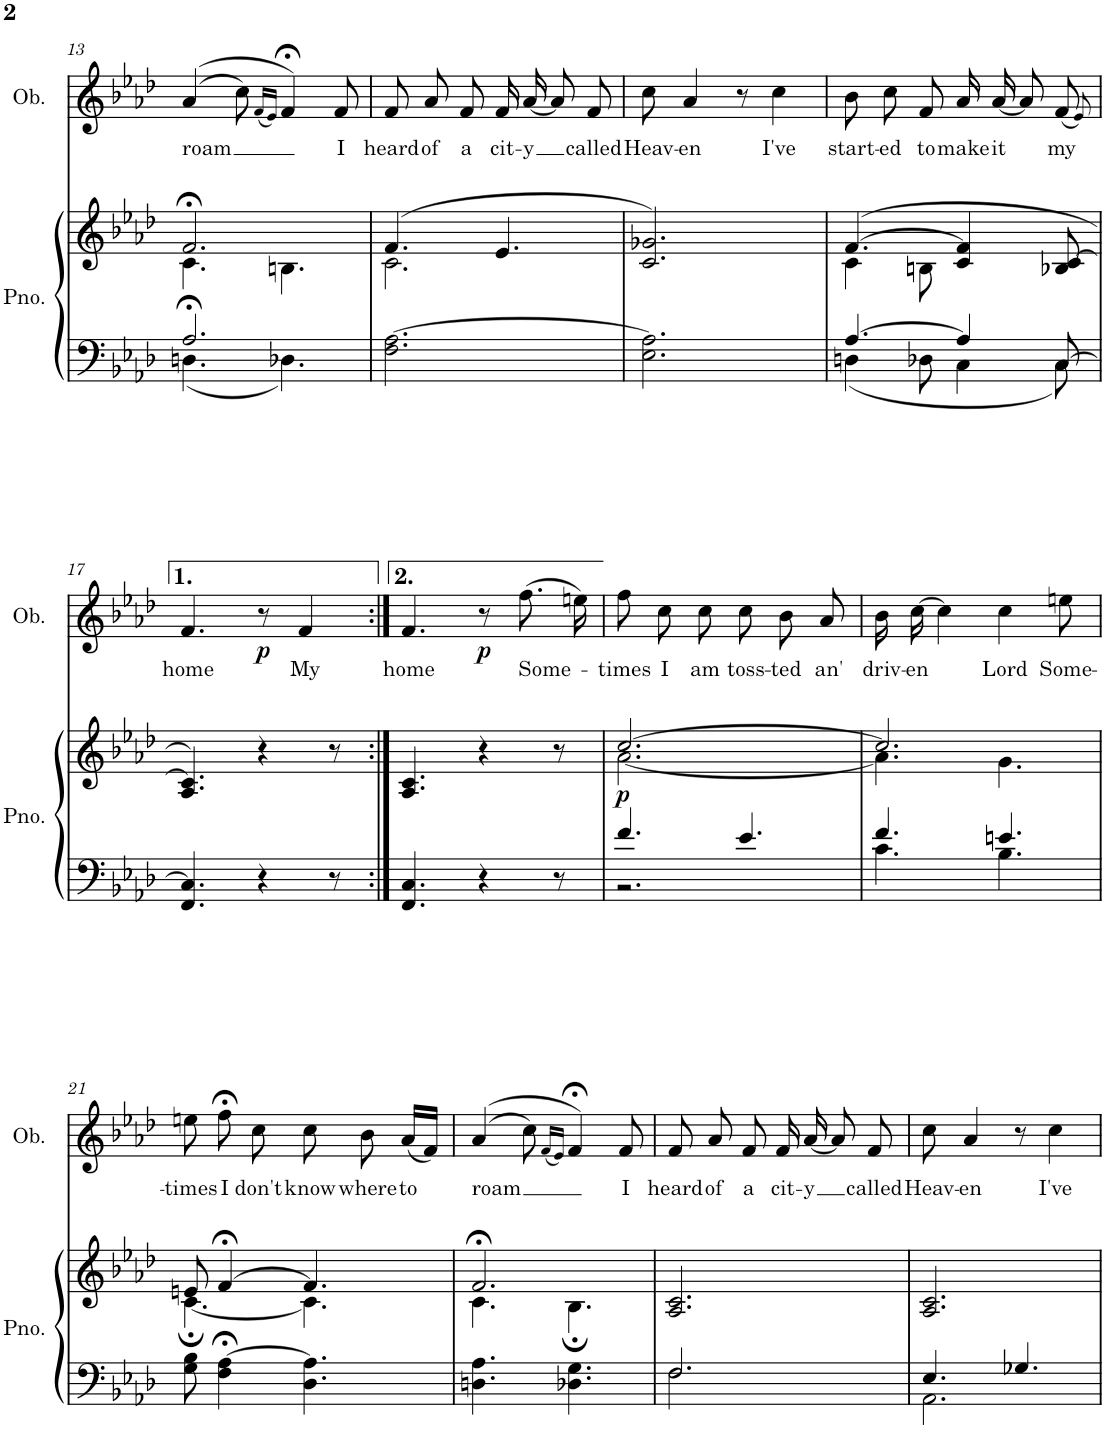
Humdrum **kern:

**kern	**kern	**dynam	**kern	**text	**dynam
*part2	*part2	*part2	*part1	*part1	*part1
*staff3	*staff2	*staff2/3	*staff1	*staff1	*staff1
*I"Piano	*	*	*I"Oboe	*	*
*I'Pno.	*	*	*I'Ob.	*	*
!!LO:PB:g=z
*clefF4	*clefG2	*	*clefG2	*	*
*k[b-e-a-d-]	*k[b-e-a-d-]	*	*k[b-e-a-d-]	*	*
*M6/8	*M6/8	*	*M6/8	*	*
=13	=13	=13	=13	=13	=13
*^	*^	*	*	*	*
!	!	!	!	!	!	!LO:LY:b	!
2.A-;</	4.Dn\	2.f;</	4.c\	.	((4a-/	roam	.
.	.	.	.	.	8cc\)	.	.
.	.	.	.	.	(16qf/LL)	.	.
.	.	.	.	.	16qe-/JJ)	.	.
.	4.D-X\	.	4.Bn\	.	4f;</	.	.
!	!	!	!	!	!	!LO:LY:b	!
.	.	.	.	.	8f/	I	.
*v	*v	*	*	*	*	*	*
=14	=14	=14	=14	=14	=14	=14
!	!	!	!	!	!LO:LY:b	!
2.F\ [2.A-\	(4.f/	2.c\	.	8f/	heard	.
!	!	!	!	!	!LO:LY:b	!
.	.	.	.	8a-/	of	.
!	!	!	!	!	!LO:LY:b	!
.	.	.	.	8f/	a	.
!	!	!	!	!	!LO:LY:b	!
.	4.e-/	.	.	16f/	cit-	.
!	!	!	!	!	!LO:LY:b	!
.	.	.	.	[16a-/	-y	.
.	.	.	.	8a-/]	.	.
!	!	!	!	!	!LO:LY:b	!
.	.	.	.	8f/	called	.
*	*v	*v	*	*	*	*
=15	=15	=15	=15	=15	=15
!	!	!	!	!LO:LY:b	!
2.E-\ 2.A-\]	2.c/ 2.g-X/)	.	8cc\	Heav-	.
!	!	!	!	!LO:LY:b	!
.	.	.	4a-/	-en	.
.	.	.	8r	.	.
!	!	!	!	!LO:LY:b	!
.	.	.	4cc\	I've	.
=16	=16	=16	=16	=16	=16
*^	*^	*	*	*	*
!	!	!	!	!	!	!LO:LY:b	!
[4.A-/	4Dn\	([4.f/	4c\	.	8b-\	start-	.
!	!	!	!	!	!	!LO:LY:b	!
.	.	.	.	.	8cc\	-ed	.
!	!	!	!	!	!	!LO:LY:b	!
.	8D-X\	.	8Bn\	.	8f/	to	.
!	!	!	!	!	!	!LO:LY:b	!
4A-/]	4C\	4c/ 4f/]	4.ryy	.	16a-/	make	.
!	!	!	!	!	!	!LO:LY:b	!
.	.	.	.	.	[16a-/	it	.
.	.	.	.	.	8a-/]	.	.
!	!	!	!	!	!	!LO:LY:b	!
[8C/	8C\	8B-X/ [8c/	.	.	(8f/	my	.
*v	*v	*	*	*	*	*	*
*	*v	*v	*	*	*	*
.	.	.	8qe-/)	.	.
!!LO:LB:g=z
=17	=17	=17	=17	=17	=17
!	!	!	!	!LO:LY:b	!
4.FF/ 4.C/]	4.A-/ 4.c/])	.	4.f/	home	.
!	!	!	!	!	!LO:DY:b
4r	4r	.	8r	.	p
!	!	!	!	!LO:LY:b	!
.	.	.	4f/	My	.
8r	8r	.	.	.	.
=18:|!	=18:|!	=18:|!	=18:|!	=18:|!	=18:|!
!	!	!	!	!LO:LY:b	!
4.FF/ 4.C/	4.A-/ 4.c/	.	4.f/	home	.
!	!	!	!	!	!LO:DY:b
4r	4r	.	8r	.	p
!	!	!	!	!LO:LY:b	!
.	.	.	(8.ff\	Some-	.
8r	8r	.	.	.	.
.	.	.	16een\)	.	.
=19	=19	=19	=19	=19	=19
*^	*^	*	*	*	*
!	!	!	!	!LO:DY:b	!	!LO:LY:b	!
4.f/	2.r	[2.cc/	[2.a-\	p	8ff\	-times	.
!	!	!	!	!	!	!LO:LY:b	!
.	.	.	.	.	8cc\	I	.
!	!	!	!	!	!	!LO:LY:b	!
.	.	.	.	.	8cc\	am	.
!	!	!	!	!	!	!LO:LY:b	!
4.e-/	.	.	.	.	8cc\	toss-	.
!	!	!	!	!	!	!LO:LY:b	!
.	.	.	.	.	8b-\	-ted	.
!	!	!	!	!	!	!LO:LY:b	!
.	.	.	.	.	8a-/	an'	.
=20	=20	=20	=20	=20	=20	=20	=20
!	!	!	!	!	!	!LO:LY:b	!
4.f/	4.c\	2.cc/]	4.a-\]	.	16b-\	driv-	.
!	!	!	!	!	!	!LO:LY:b	!
.	.	.	.	.	[16cc\	-en	.
.	.	.	.	.	4cc\]	.	.
!	!	!	!	!	!	!LO:LY:b	!
4.en/	4.B-\	.	4.g\	.	4cc\	Lord	.
!	!	!	!	!	!	!LO:LY:b	!
.	.	.	.	.	8een\	Some-	.
*v	*v	*	*	*	*	*	*
!!LO:LB:g=z
=21	=21	=21	=21	=21	=21	=21
!	!	!	!	!	!LO:LY:b	!
8G\ 8B-\	8en/	[4.c;\	.	8een\	-times	.
!	!	!	!	!	!LO:LY:b	!
4F\;< [4A-\;<	[4f;</	.	.	8ff;<\	I	.
!	!	!	!	!	!LO:LY:b	!
.	.	.	.	8cc\	don't	.
!	!	!	!	!	!LO:LY:b	!
4.D-\ 4.A-\]	4.f/]	4.c\]	.	8cc\	know	.
!	!	!	!	!	!LO:LY:b	!
.	.	.	.	8b-\	where	.
!	!	!	!	!	!LO:LY:b	!
.	.	.	.	(16a-/LL	to	.
.	.	.	.	16f/JJ)	.	.
=22	=22	=22	=22	=22	=22	=22
!	!	!	!	!	!LO:LY:b	!
4.Dn\ 4.A-\	2.f;</	4.c\	.	((4a-/	roam	.
.	.	.	.	8cc\)	.	.
.	.	.	.	(16qf/LL)	.	.
.	.	.	.	16qe-/JJ)	.	.
4.D-X\ 4.G\	.	4.B-;\	.	4f;</	.	.
!	!	!	!	!	!LO:LY:b	!
.	.	.	.	8f/	I	.
*	*v	*v	*	*	*	*
=23	=23	=23	=23	=23	=23
*^	*	*	*	*	*
!	!	!	!	!	!LO:LY:b	!
2.F/	2.F\	2.A-/ 2.c/	.	8f/	heard	.
!	!	!	!	!	!LO:LY:b	!
.	.	.	.	8a-/	of	.
!	!	!	!	!	!LO:LY:b	!
.	.	.	.	8f/	a	.
!	!	!	!	!	!LO:LY:b	!
.	.	.	.	16f/	cit-	.
!	!	!	!	!	!LO:LY:b	!
.	.	.	.	[16a-/	-y	.
.	.	.	.	8a-/]	.	.
!	!	!	!	!	!LO:LY:b	!
.	.	.	.	8f/	called	.
=24	=24	=24	=24	=24	=24	=24
!	!	!	!	!	!LO:LY:b	!
4.E-/	2.AA-\	2.A-/ 2.c/	.	8cc\	Heav-	.
!	!	!	!	!	!LO:LY:b	!
.	.	.	.	4a-/	-en	.
4.G-X/	.	.	.	8r	.	.
!	!	!	!	!	!LO:LY:b	!
.	.	.	.	4cc\	I've	.
*v	*v	*	*	*	*	*
=	=	=	=	=	=
*-	*-	*-	*-	*-	*-
